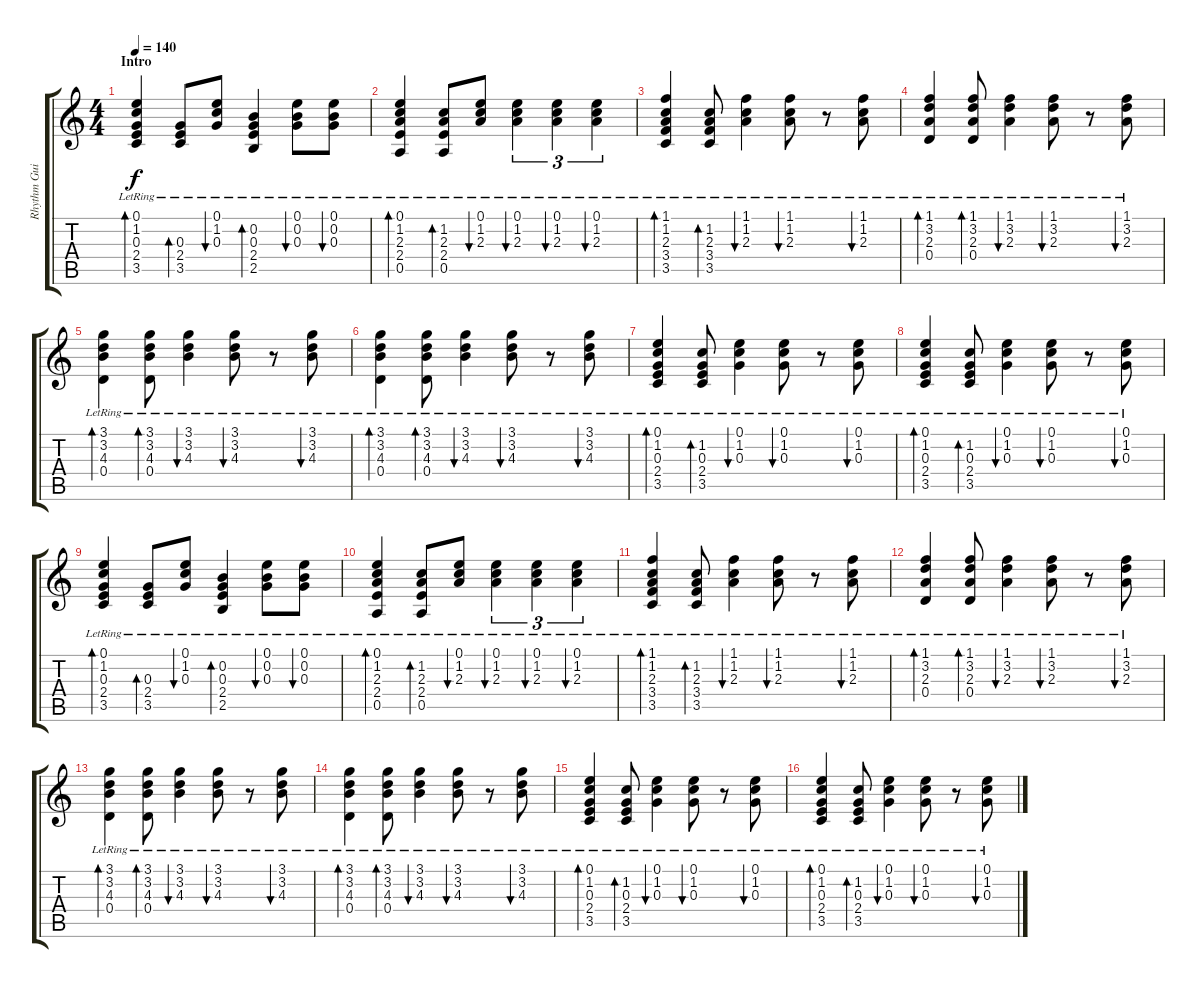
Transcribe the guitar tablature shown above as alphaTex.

\track ("Rhythm Guitar" "Rhythm Gui") {instrument acousticguitarsteel}
\staff {score tabs}
\tuning (E4 B3 G3 D3 A2 E2) {hide}
\ts (4 4)
\section ("" "Intro")
\tempo 140
\clef g2
\ks c
(0.1{lr} 1.2{lr} 0.3{lr} 2.4{lr} 3.5{lr}).4{bd 240 dy f instrument acousticguitarsteel} (0.3{lr} 2.4{lr} 3.5).8{bd 120} (0.1{lr} 1.2{lr} 0.3{lr}).8{bu 120} (0.2 0.3 2.4{lr} 2.5{lr}).4{bd 240} (0.1{lr} 0.2{lr} 0.3{lr}).8{bu 120} (0.1{lr} 0.2{lr} 0.3{lr}).8{bu 120} |
(0.1{lr} 1.2{lr} 2.3{lr} 2.4{lr} 0.5{lr}).4{bd 120} (1.2{lr} 2.3{lr} 2.4{lr} 0.5{lr}).8{bd 120} (0.1{lr} 1.2{lr} 2.3{lr}).8{bu 120} (0.1{lr} 1.2{lr} 2.3{lr}).4{tu (3 2) bu 120} (0.1{lr} 1.2{lr} 2.3{lr}).4{tu (3 2) bu 120} (0.1{lr} 1.2{lr} 2.3{lr}).4{tu (3 2) bu 120} |
(1.1{lr} 1.2{lr} 2.3{lr} 3.4{lr} 3.5{lr}).4{bd 120} (1.2{lr} 2.3{lr} 3.4{lr} 3.5{lr}).8{bd 120} (1.1{lr} 1.2{lr} 2.3{lr}).4{bu 120} (1.1{lr} 1.2{lr} 2.3{lr}).8{bu 120} r.8 (1.1{lr} 1.2{lr} 2.3{lr}).8{bu 120} |
(1.1{lr} 3.2{lr} 2.3{lr} 0.4{lr}).4{bd 120} (1.1{lr} 3.2{lr} 2.3{lr} 0.4{lr}).8{bd 120} (1.1{lr} 3.2{lr} 2.3{lr}).4{bu 120} (1.1{lr} 3.2{lr} 2.3{lr}).8{bu 120} r.8 (1.1{lr} 3.2{lr} 2.3{lr}).8{bu 120} |
(3.1{lr} 3.2{lr} 4.3{lr} 0.4{lr}).4{bd 120} (3.1{lr} 3.2{lr} 4.3{lr} 0.4{lr}).8{bd 120} (3.1{lr} 3.2{lr} 4.3{lr}).4{bu 120} (3.1{lr} 3.2{lr} 4.3{lr}).8{bu 120} r.8 (3.1{lr} 3.2{lr} 4.3{lr}).8{bu 120} |
(3.1{lr} 3.2{lr} 4.3{lr} 0.4{lr}).4{bd 120} (3.1{lr} 3.2{lr} 4.3{lr} 0.4{lr}).8{bd 120} (3.1{lr} 3.2{lr} 4.3{lr}).4{bu 120} (3.1{lr} 3.2{lr} 4.3{lr}).8{bu 120} r.8 (3.1{lr} 3.2{lr} 4.3{lr}).8{bu 120} |
(0.1{lr} 1.2{lr} 0.3{lr} 2.4{lr} 3.5{lr}).4{bd 120} (1.2{lr} 0.3{lr} 2.4{lr} 3.5{lr}).8{bd 120} (0.1{lr} 1.2{lr} 0.3{lr}).4{bu 120} (0.1{lr} 1.2{lr} 0.3{lr}).8{bu 120} r.8 (0.1{lr} 1.2{lr} 0.3{lr}).8{bu 120} |
(0.1{lr} 1.2{lr} 0.3{lr} 2.4{lr} 3.5{lr}).4{bd 120} (1.2{lr} 0.3{lr} 2.4{lr} 3.5{lr}).8{bd 120} (0.1{lr} 1.2{lr} 0.3{lr}).4{bu 120} (0.1{lr} 1.2{lr} 0.3{lr}).8{bu 120} r.8 (0.1{lr} 1.2{lr} 0.3{lr}).8{bu 120} |
(0.1{lr} 1.2{lr} 0.3{lr} 2.4{lr} 3.5{lr}).4{bd 240} (0.3{lr} 2.4{lr} 3.5).8{bd 120} (0.1{lr} 1.2{lr} 0.3{lr}).8{bu 120} (0.2 0.3 2.4{lr} 2.5{lr}).4{bd 240} (0.1{lr} 0.2{lr} 0.3{lr}).8{bu 120} (0.1{lr} 0.2{lr} 0.3{lr}).8{bu 120} |
(0.1{lr} 1.2{lr} 2.3{lr} 2.4{lr} 0.5{lr}).4{bd 120} (1.2{lr} 2.3{lr} 2.4{lr} 0.5{lr}).8{bd 120} (0.1{lr} 1.2{lr} 2.3{lr}).8{bu 120} (0.1{lr} 1.2{lr} 2.3{lr}).4{tu (3 2) bu 120} (0.1{lr} 1.2{lr} 2.3{lr}).4{tu (3 2) bu 120} (0.1{lr} 1.2{lr} 2.3{lr}).4{tu (3 2) bu 120} |
(1.1{lr} 1.2{lr} 2.3{lr} 3.4{lr} 3.5{lr}).4{bd 120} (1.2{lr} 2.3{lr} 3.4{lr} 3.5{lr}).8{bd 120} (1.1{lr} 1.2{lr} 2.3{lr}).4{bu 120} (1.1{lr} 1.2{lr} 2.3{lr}).8{bu 120} r.8 (1.1{lr} 1.2{lr} 2.3{lr}).8{bu 120} |
(1.1{lr} 3.2{lr} 2.3{lr} 0.4{lr}).4{bd 120} (1.1{lr} 3.2{lr} 2.3{lr} 0.4{lr}).8{bd 120} (1.1{lr} 3.2{lr} 2.3{lr}).4{bu 120} (1.1{lr} 3.2{lr} 2.3{lr}).8{bu 120} r.8 (1.1{lr} 3.2{lr} 2.3{lr}).8{bu 120} |
(3.1{lr} 3.2{lr} 4.3{lr} 0.4{lr}).4{bd 120} (3.1{lr} 3.2{lr} 4.3{lr} 0.4{lr}).8{bd 120} (3.1{lr} 3.2{lr} 4.3{lr}).4{bu 120} (3.1{lr} 3.2{lr} 4.3{lr}).8{bu 120} r.8 (3.1{lr} 3.2{lr} 4.3{lr}).8{bu 120} |
(3.1{lr} 3.2{lr} 4.3{lr} 0.4{lr}).4{bd 120} (3.1{lr} 3.2{lr} 4.3{lr} 0.4{lr}).8{bd 120} (3.1{lr} 3.2{lr} 4.3{lr}).4{bu 120} (3.1{lr} 3.2{lr} 4.3{lr}).8{bu 120} r.8 (3.1{lr} 3.2{lr} 4.3{lr}).8{bu 120} |
(0.1{lr} 1.2{lr} 0.3{lr} 2.4{lr} 3.5{lr}).4{bd 120} (1.2{lr} 0.3{lr} 2.4{lr} 3.5{lr}).8{bd 120} (0.1{lr} 1.2{lr} 0.3{lr}).4{bu 120} (0.1{lr} 1.2{lr} 0.3{lr}).8{bu 120} r.8 (0.1{lr} 1.2{lr} 0.3{lr}).8{bu 120} |
(0.1{lr} 1.2{lr} 0.3{lr} 2.4{lr} 3.5{lr}).4{bd 120} (1.2{lr} 0.3{lr} 2.4{lr} 3.5{lr}).8{bd 120} (0.1{lr} 1.2{lr} 0.3{lr}).4{bu 120} (0.1{lr} 1.2{lr} 0.3{lr}).8{bu 120} r.8 (0.1{lr} 1.2{lr} 0.3{lr}).8{bu 120}
